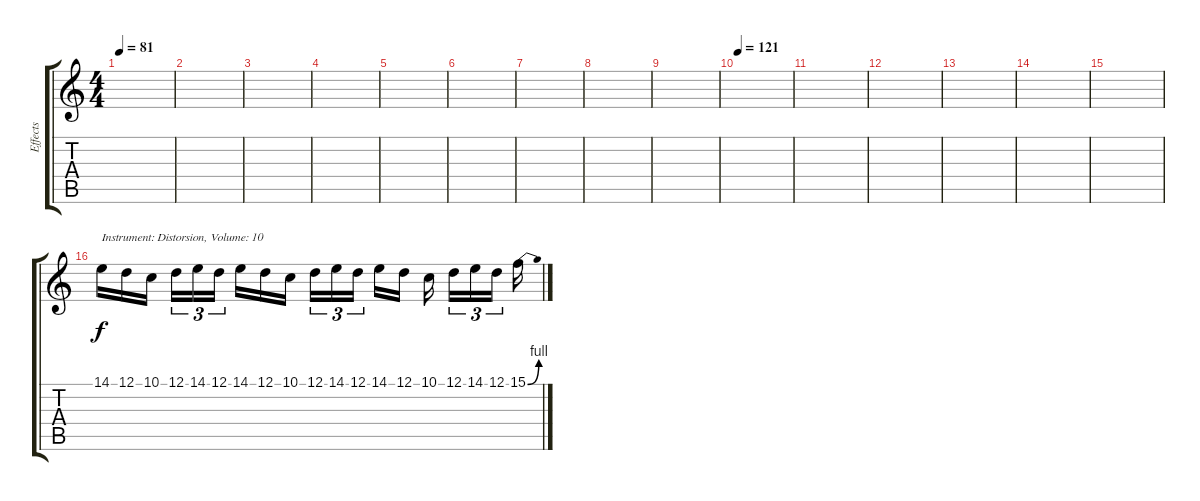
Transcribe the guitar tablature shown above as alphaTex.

\track ("Effects" "Effects") {instrument drawbarorgan}
\staff {score tabs}
\tuning (D4 A3 F3 C3 G2 D2) {hide}
\ts (4 4)
\tempo 81
\clef g2
\ks c
|
|
|
|
|
|
|
|
|
\tempo 121
|
|
|
|
|
|
14.1.16{txt "Instrument: Distorsion, Volume: 10" volume 10 instrument distortionguitar} 12.1.16 10.1.16 12.1.16{tu (3 2)} 14.1.16{tu (3 2)} 12.1.16{tu (3 2)} 14.1.16 12.1.16 10.1.16 12.1.16{tu (3 2)} 14.1.16{tu (3 2)} 12.1.16{tu (3 2)} 14.1.16 12.1.16 10.1.16 12.1.16{tu (3 2)} 14.1.16{tu (3 2)} 12.1.16{tu (3 2)} 15.1{be (bend 0 0 60 4)}.16
